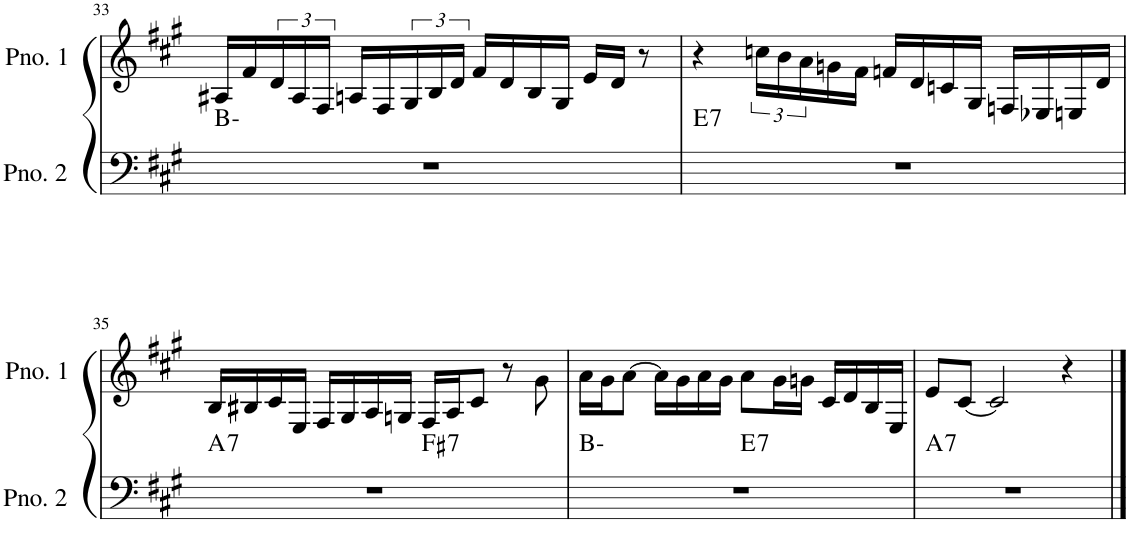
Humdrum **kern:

**kern	**harte	**kern
*part2	*part2	*part1
*staff2	*	*staff1
*I"ピアノ 2	*	*I"ピアノ 1
!!LO:PB:g=z
*clefF4	*	*clefG2
*k[f#c#g#]	*	*k[f#c#g#]
*M4/4	*	*M4/4
=33	=33	=33
1r	B:min	16A#X/LL
.	.	16f#/
.	.	24d/
.	.	24A#/
.	.	24F#/JJ
.	.	16An/LL
.	.	16F#/
.	.	24G#/
.	.	24B/
.	.	24d/JJ
.	.	16f#/LL
.	.	16d/
.	.	16B/
.	.	16G#/JJ
.	.	16e/LL
.	.	16d/JJ
.	.	8r
=34	=34	=34
!	!LO:H:kt=7	!
1r	E:7	4r
.	.	24ccn\LL
.	.	24b\
.	.	24a\
.	.	16gn\
.	.	16f#\JJ
.	.	16fn/LL
.	.	16d/
.	.	16cn/
.	.	16G#/JJ
.	.	16Fn/LL
.	.	16E-X/
.	.	16En/
.	.	16d/JJ
!!LO:LB:g=z
=35	=35	=35
!	!LO:H:kt=7	!
*^	*	*
1r	2ryy	A:7	16B/LL
.	.	.	16B#X/
.	.	.	16c#/
.	.	.	16E/JJ
.	.	.	16F#/LL
.	.	.	16G#/
.	.	.	16A/
.	.	.	16Gn/JJ
!	!	!LO:H:kt=7	!
.	2ryy	F#:7	16F#/LL
.	.	.	16A/J
.	.	.	8c#/J
.	.	.	8r
.	.	.	8g#\
=36	=36	=36	=36
1r	2ryy	B:min	16a\LL
.	.	.	16g#\J
.	.	.	[8a\J
.	.	.	16a\LL]
.	.	.	16g#\
.	.	.	16a\
.	.	.	16g#\JJ
!	!	!LO:H:kt=7	!
.	2ryy	E:7	8a\L
.	.	.	16g#\L
.	.	.	16gn\JJ
.	.	.	16c#/LL
.	.	.	16d/
.	.	.	16B/
.	.	.	16E/JJ
=37	=37	=37	=37
!	!	!LO:H:kt=7	!
*v	*v	*	*
1r	A:7	8e/L
.	.	[8c#/J
.	.	2c#/]
.	.	4r
==	==	==
*-	*-	*-
